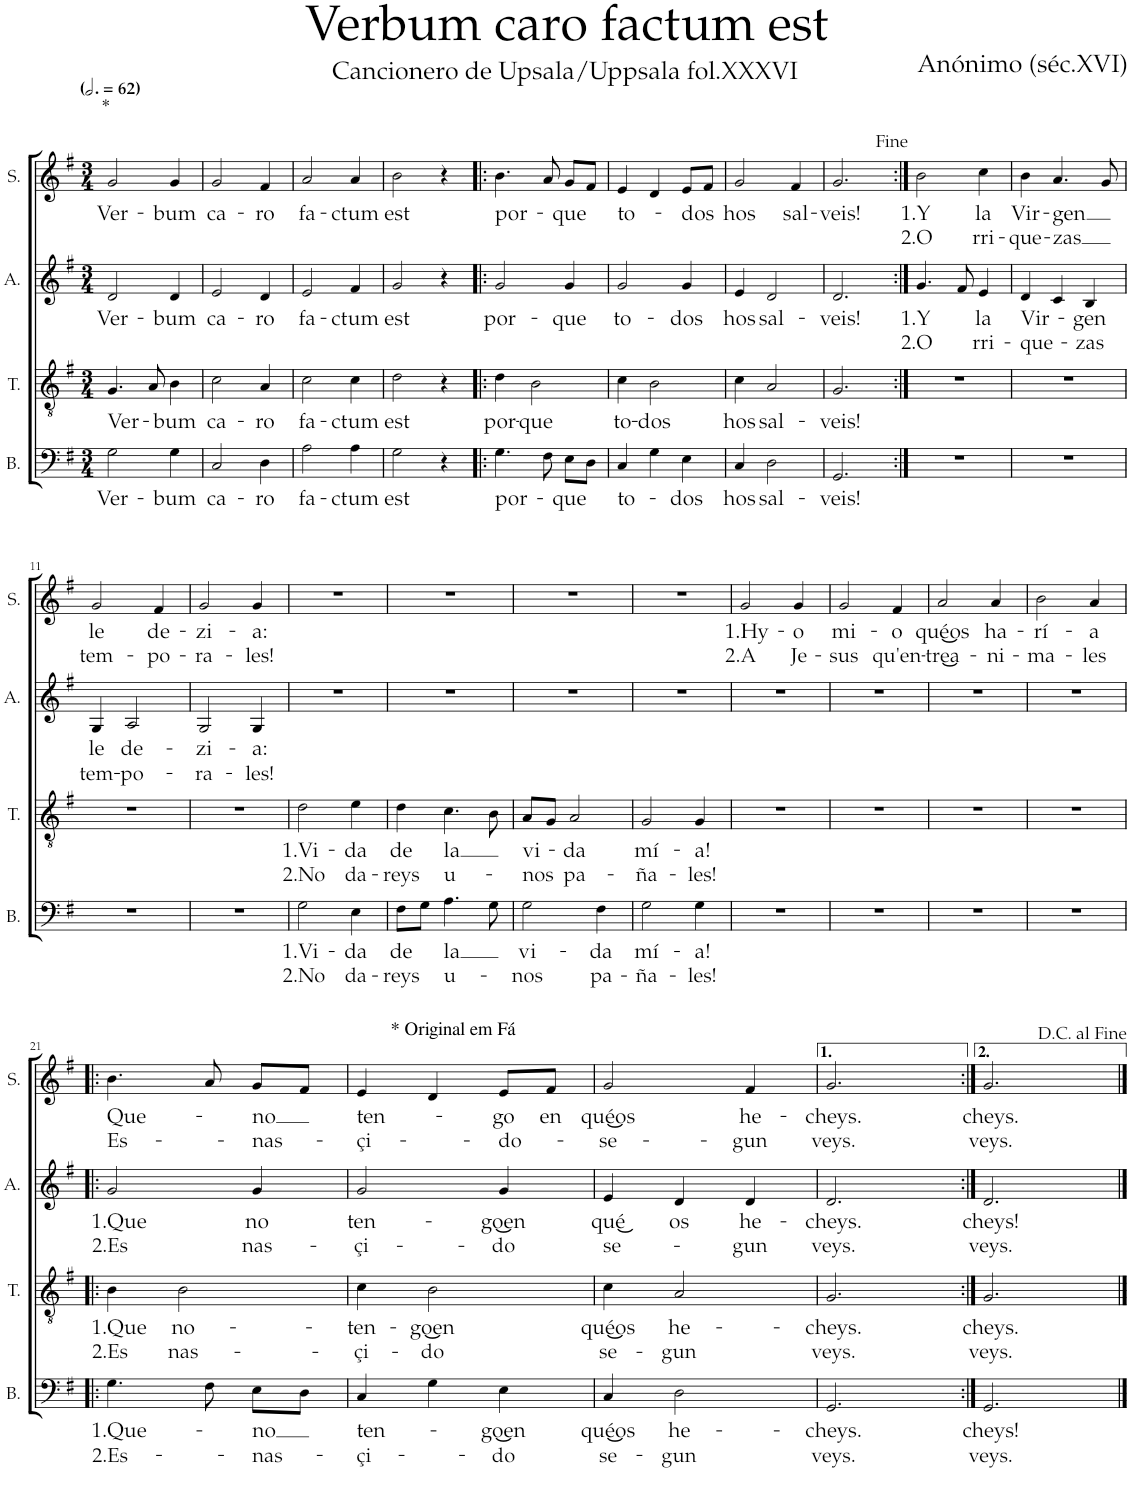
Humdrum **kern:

**kern	**text	**text	**kern	**text	**text	**kern	**text	**text	**kern	**text	**text
*part4	*part4	*part4	*part3	*part3	*part3	*part2	*part2	*part2	*part1	*part1	*part1
*staff4	*staff4	*staff4	*staff3	*staff3	*staff3	*staff2	*staff2	*staff2	*staff1	*staff1	*staff1
*I"B.	*	*	*I"T.	*	*	*I"A.	*	*	*I"S.	*	*
*I'B.	*	*	*I'T.	*	*	*I'A.	*	*	*I'S.	*	*
*clefF4	*	*	*clefGv2	*	*	*clefG2	*	*	*clefG2	*	*
*k[f#]	*	*	*k[f#]	*	*	*k[f#]	*	*	*k[f#]	*	*
*M3/4	*	*	*M3/4	*	*	*M3/4	*	*	*M3/4	*	*
*MM186	*	*	*MM186	*	*	*MM186	*	*	*MM186	*	*
=1	=1	=1	=1	=1	=1	=1	=1	=1	=1	=1	=1
!	!	!	!	!	!	!	!	!	!LO:TX:a:t=*	!	!
!	!LO:LY:b	!	!	!LO:LY:b	!	!	!LO:LY:b	!	!	!LO:LY:b	!
2G\	Ver-	.	4.G/	Ver-	.	2d/	Ver-	.	2g/	Ver-	.
.	.	.	8A/	.	.	.	.	.	.	.	.
!	!LO:LY:b	!	!	!LO:LY:b	!	!	!LO:LY:b	!	!	!LO:LY:b	!
4G\	-bum	.	4B\	-bum	.	4d/	-bum	.	4g/	-bum	.
=2	=2	=2	=2	=2	=2	=2	=2	=2	=2	=2	=2
!	!LO:LY:b	!	!	!LO:LY:b	!	!	!LO:LY:b	!	!	!LO:LY:b	!
2C/	ca-	.	2c\	ca-	.	2e/	ca-	.	2g/	ca-	.
!	!LO:LY:b	!	!	!LO:LY:b	!	!	!LO:LY:b	!	!	!LO:LY:b	!
4D\	-ro	.	4A/	-ro	.	4d/	-ro	.	4f#/	-ro	.
=3	=3	=3	=3	=3	=3	=3	=3	=3	=3	=3	=3
!	!LO:LY:b	!	!	!LO:LY:b	!	!	!LO:LY:b	!	!	!LO:LY:b	!
2A\	fa-	.	2c\	fa-	.	2e/	fa-	.	2a/	fa-	.
!	!LO:LY:b	!	!	!LO:LY:b	!	!	!LO:LY:b	!	!	!LO:LY:b	!
4A\	-ctum	.	4c\	-ctum	.	4f#/	-ctum	.	4a/	-ctum	.
=4	=4	=4	=4	=4	=4	=4	=4	=4	=4	=4	=4
!	!LO:LY:b	!	!	!LO:LY:b	!	!	!LO:LY:b	!	!	!LO:LY:b	!
2G\	est	.	2d\	est	.	2g/	est	.	2b\	est	.
4r	.	.	4r	.	.	4r	.	.	4r	.	.
=5!|:	=5!|:	=5!|:	=5!|:	=5!|:	=5!|:	=5!|:	=5!|:	=5!|:	=5!|:	=5!|:	=5!|:
!	!LO:LY:b	!	!	!LO:LY:b	!	!	!LO:LY:b	!	!	!LO:LY:b	!
4.G\	por-	.	4d\	por-	.	2g/	por-	.	4.b\	por-	.
!	!	!	!	!LO:LY:b	!	!	!	!	!	!	!
.	.	.	2B\	-que	.	.	.	.	.	.	.
8F#\	.	.	.	.	.	.	.	.	8a/	.	.
!	!LO:LY:b	!	!	!	!	!	!LO:LY:b	!	!	!LO:LY:b	!
8E\L	-que	.	.	.	.	4g/	-que	.	8g/L	-que	.
8D\J	.	.	.	.	.	.	.	.	8f#/J	.	.
=6	=6	=6	=6	=6	=6	=6	=6	=6	=6	=6	=6
!	!LO:LY:b	!	!	!LO:LY:b	!	!	!LO:LY:b	!	!	!LO:LY:b	!
4C/	to-	.	4c\	to-	.	2g/	to-	.	4e/	to-	.
!	!	!	!	!LO:LY:b	!	!	!	!	!	!	!
4G\	.	.	2B\	-dos	.	.	.	.	4d/	.	.
!	!LO:LY:b	!	!	!	!	!	!LO:LY:b	!	!	!LO:LY:b	!
4E\	-dos	.	.	.	.	4g/	-dos	.	8e/L	-dos	.
.	.	.	.	.	.	.	.	.	8f#/J	.	.
=7	=7	=7	=7	=7	=7	=7	=7	=7	=7	=7	=7
!	!LO:LY:b	!	!	!LO:LY:b	!	!	!LO:LY:b	!	!	!LO:LY:b	!
4C/	hos	.	4c\	hos	.	4e/	hos	.	2g/	hos	.
!	!LO:LY:b	!	!	!LO:LY:b	!	!	!LO:LY:b	!	!	!	!
2D\	sal-	.	2A/	sal-	.	2d/	sal-	.	.	.	.
!	!	!	!	!	!	!	!	!	!	!LO:LY:b	!
.	.	.	.	.	.	.	.	.	4f#/	sal-	.
=8	=8	=8	=8	=8	=8	=8	=8	=8	=8	=8	=8
!	!LO:LY:b	!	!	!LO:LY:b	!	!	!LO:LY:b	!	!	!LO:LY:b	!
2.GG/	-veis!	.	2.G/	-veis!	.	2.d/	-veis!	.	2.g/	-veis!	.
=9:|!	=9:|!	=9:|!	=9:|!	=9:|!	=9:|!	=9:|!	=9:|!	=9:|!	=9:|!	=9:|!	=9:|!
!	!	!	!	!	!	!	!LO:LY:b	!LO:LY:b	!	!LO:LY:b	!LO:LY:b
2.r	.	.	2.r	.	.	4.g/	1.Y	2.O	2b\	1.Y	2.O
.	.	.	.	.	.	8f#/	.	.	.	.	.
!	!	!	!	!	!	!	!LO:LY:b	!LO:LY:b	!	!LO:LY:b	!LO:LY:b
.	.	.	.	.	.	4e/	la	rri-	4cc\	la	rri-
=10	=10	=10	=10	=10	=10	=10	=10	=10	=10	=10	=10
!	!	!	!	!	!	!	!LO:LY:b	!LO:LY:b	!	!LO:LY:b	!LO:LY:b
2.r	.	.	2.r	.	.	4d/	Vir-	-que-	4b\	Vir-	-que-
!	!	!	!	!	!	!	!	!	!	!LO:LY:b	!LO:LY:b
.	.	.	.	.	.	4c/	.	.	4.a/	-gen	-zas
!	!	!	!	!	!	!	!LO:LY:b	!LO:LY:b	!	!	!
.	.	.	.	.	.	4B/	-gen	-zas	.	.	.
.	.	.	.	.	.	.	.	.	8g/	.	.
!!LO:LB:g=z
=11	=11	=11	=11	=11	=11	=11	=11	=11	=11	=11	=11
!	!	!	!	!	!	!	!LO:LY:b	!LO:LY:b	!	!LO:LY:b	!LO:LY:b
2.r	.	.	2.r	.	.	4G/	le	tem-	2g/	le	tem-
!	!	!	!	!	!	!	!LO:LY:b	!LO:LY:b	!	!	!
.	.	.	.	.	.	2A/	de-	-po-	.	.	.
!	!	!	!	!	!	!	!	!	!	!LO:LY:b	!LO:LY:b
.	.	.	.	.	.	.	.	.	4f#/	de-	-po-
=12	=12	=12	=12	=12	=12	=12	=12	=12	=12	=12	=12
!	!	!	!	!	!	!	!LO:LY:b	!LO:LY:b	!	!LO:LY:b	!LO:LY:b
2.r	.	.	2.r	.	.	2G/	-zi-	-ra-	2g/	-zi-	-ra-
!	!	!	!	!	!	!	!LO:LY:b	!LO:LY:b	!	!LO:LY:b	!LO:LY:b
.	.	.	.	.	.	4G/	-a:	-les!	4g/	-a:	-les!
=13	=13	=13	=13	=13	=13	=13	=13	=13	=13	=13	=13
!	!LO:LY:b	!LO:LY:b	!	!LO:LY:b	!LO:LY:b	!	!	!	!	!	!
2G\	1.Vi-	2.No	2d\	1.Vi-	2.No	2.r	.	.	2.r	.	.
!	!LO:LY:b	!LO:LY:b	!	!LO:LY:b	!LO:LY:b	!	!	!	!	!	!
4E\	-da	da-	4e\	-da	da-	.	.	.	.	.	.
=14	=14	=14	=14	=14	=14	=14	=14	=14	=14	=14	=14
!LO:TX:b:t=* Original em Fá	!	!	!	!	!	!	!	!	!	!	!
!	!LO:LY:b	!LO:LY:b	!	!LO:LY:b	!LO:LY:b	!	!	!	!	!	!
8F#\L	de	-reys	4d\	de	-reys	2.r	.	.	2.r	.	.
8G\J	.	.	.	.	.	.	.	.	.	.	.
!	!LO:LY:b	!LO:LY:b	!	!LO:LY:b	!LO:LY:b	!	!	!	!	!	!
4.A\	la	u-	4.c\	la	u-	.	.	.	.	.	.
8G\	.	.	8B\	.	.	.	.	.	.	.	.
=15	=15	=15	=15	=15	=15	=15	=15	=15	=15	=15	=15
!	!LO:LY:b	!LO:LY:b	!	!LO:LY:b	!LO:LY:b	!	!	!	!	!	!
2G\	vi-	-nos	8A/L	vi-	-nos	2.r	.	.	2.r	.	.
.	.	.	8G/J	.	.	.	.	.	.	.	.
!	!	!	!	!LO:LY:b	!LO:LY:b	!	!	!	!	!	!
.	.	.	2A/	-da	pa-	.	.	.	.	.	.
!	!LO:LY:b	!LO:LY:b	!	!	!	!	!	!	!	!	!
4F#\	-da	pa-	.	.	.	.	.	.	.	.	.
=16	=16	=16	=16	=16	=16	=16	=16	=16	=16	=16	=16
!	!LO:LY:b	!LO:LY:b	!	!LO:LY:b	!LO:LY:b	!	!	!	!	!	!
2G\	mí-	-ña-	2G/	mí-	-ña-	2.r	.	.	2.r	.	.
!	!LO:LY:b	!LO:LY:b	!	!LO:LY:b	!LO:LY:b	!	!	!	!	!	!
4G\	-a!	-les!	4G/	-a!	-les!	.	.	.	.	.	.
=17	=17	=17	=17	=17	=17	=17	=17	=17	=17	=17	=17
!	!	!	!	!	!	!	!	!	!	!LO:LY:b	!LO:LY:b
2.r	.	.	2.r	.	.	2.r	.	.	2g/	1.Hy-	2.A
!	!	!	!	!	!	!	!	!	!	!LO:LY:b	!LO:LY:b
.	.	.	.	.	.	.	.	.	4g/	-o	Je-
=18	=18	=18	=18	=18	=18	=18	=18	=18	=18	=18	=18
!	!	!	!	!	!	!	!	!	!	!LO:LY:b	!LO:LY:b
2.r	.	.	2.r	.	.	2.r	.	.	2g/	mi-	-sus
!	!	!	!	!	!	!	!	!	!	!LO:LY:b	!LO:LY:b
.	.	.	.	.	.	.	.	.	4f#/	-o	qu'en-
=19	=19	=19	=19	=19	=19	=19	=19	=19	=19	=19	=19
!	!	!	!	!	!	!	!	!	!	!LO:LY:b	!LO:LY:b
2.r	.	.	2.r	.	.	2.r	.	.	2a/	qué͜os	-tre͜a-
!	!	!	!	!	!	!	!	!	!	!LO:LY:b	!LO:LY:b
.	.	.	.	.	.	.	.	.	4a/	ha-	-ni-
=20	=20	=20	=20	=20	=20	=20	=20	=20	=20	=20	=20
!	!	!	!	!	!	!	!	!	!	!LO:LY:b	!LO:LY:b
2.r	.	.	2.r	.	.	2.r	.	.	2b\	-rí-	-ma-
!	!	!	!	!	!	!	!	!	!	!LO:LY:b	!LO:LY:b
.	.	.	.	.	.	.	.	.	4a/	-a	-les
!!LO:LB:g=z
=21!|:	=21!|:	=21!|:	=21!|:	=21!|:	=21!|:	=21!|:	=21!|:	=21!|:	=21!|:	=21!|:	=21!|:
!	!LO:LY:b	!LO:LY:b	!	!LO:LY:b	!LO:LY:b	!	!LO:LY:b	!LO:LY:b	!	!LO:LY:b	!LO:LY:b
4.G\	1.Que-	2.Es-	4B\	1.Que	2.Es	2g/	1.Que	2.Es	4.b\	Que-	Es-
!	!	!	!	!LO:LY:b	!LO:LY:b	!	!	!	!	!	!
.	.	.	2B\	no-	nas-	.	.	.	.	.	.
8F#\	.	.	.	.	.	.	.	.	8a/	.	.
!	!LO:LY:b	!LO:LY:b	!	!	!	!	!LO:LY:b	!LO:LY:b	!	!LO:LY:b	!LO:LY:b
8E\L	-no	-nas-	.	.	.	4g/	no	nas-	8g/L	-no	-nas-
8D\J	.	.	.	.	.	.	.	.	8f#/J	.	.
=22	=22	=22	=22	=22	=22	=22	=22	=22	=22	=22	=22
!	!LO:LY:b	!LO:LY:b	!	!LO:LY:b	!LO:LY:b	!	!LO:LY:b	!LO:LY:b	!	!LO:LY:b	!LO:LY:b
4C/	ten-	-çi-	4c\	-ten-	-çi-	2g/	ten-	-çi-	4e/	ten-	-çi-
!	!	!	!	!LO:LY:b	!LO:LY:b	!	!	!	!	!	!
4G\	.	.	2B\	-go͜en	-do	.	.	.	4d/	.	.
!	!LO:LY:b	!LO:LY:b	!	!	!	!	!LO:LY:b	!LO:LY:b	!	!LO:LY:b	!LO:LY:b
4E\	-go͜en	-do	.	.	.	4g/	-go͜en	-do	8e/L	-go	-do-
!	!	!	!	!	!	!	!	!	!	!LO:LY:b	!
.	.	.	.	.	.	.	.	.	8f#/J	en	.
=23	=23	=23	=23	=23	=23	=23	=23	=23	=23	=23	=23
!	!LO:LY:b	!LO:LY:b	!	!LO:LY:b	!LO:LY:b	!	!LO:LY:b	!LO:LY:b	!	!LO:LY:b	!LO:LY:b
4C/	qué͜os	se-	4c\	qué͜os	se-	4e/	qué͜	se-	2g/	qué͜os	-se-
!	!LO:LY:b	!LO:LY:b	!	!LO:LY:b	!LO:LY:b	!	!LO:LY:b	!	!	!	!
2D\	he-	-gun	2A/	he-	-gun	4d/	os	.	.	.	.
!	!	!	!	!	!	!	!LO:LY:b	!LO:LY:b	!	!LO:LY:b	!LO:LY:b
.	.	.	.	.	.	4d/	he-	-gun	4f#/	he-	-gun
=24	=24	=24	=24	=24	=24	=24	=24	=24	=24	=24	=24
!	!LO:LY:b	!LO:LY:b	!	!LO:LY:b	!LO:LY:b	!	!LO:LY:b	!LO:LY:b	!	!LO:LY:b	!LO:LY:b
2.GG/	-cheys.	veys.	2.G/	-cheys.	veys.	2.d/	-cheys.	veys.	2.g/	-cheys.	veys.
=25:|!	=25:|!	=25:|!	=25:|!	=25:|!	=25:|!	=25:|!	=25:|!	=25:|!	=25:|!	=25:|!	=25:|!
!	!LO:LY:b	!LO:LY:b	!	!LO:LY:b	!LO:LY:b	!	!LO:LY:b	!LO:LY:b	!	!LO:LY:b	!LO:LY:b
2.GG/	cheys!	veys.	2.G/	cheys.	veys.	2.d/	cheys!	veys.	2.g/	cheys.	veys.
==	==	==	==	==	==	==	==	==	==	==	==
*-	*-	*-	*-	*-	*-	*-	*-	*-	*-	*-	*-
